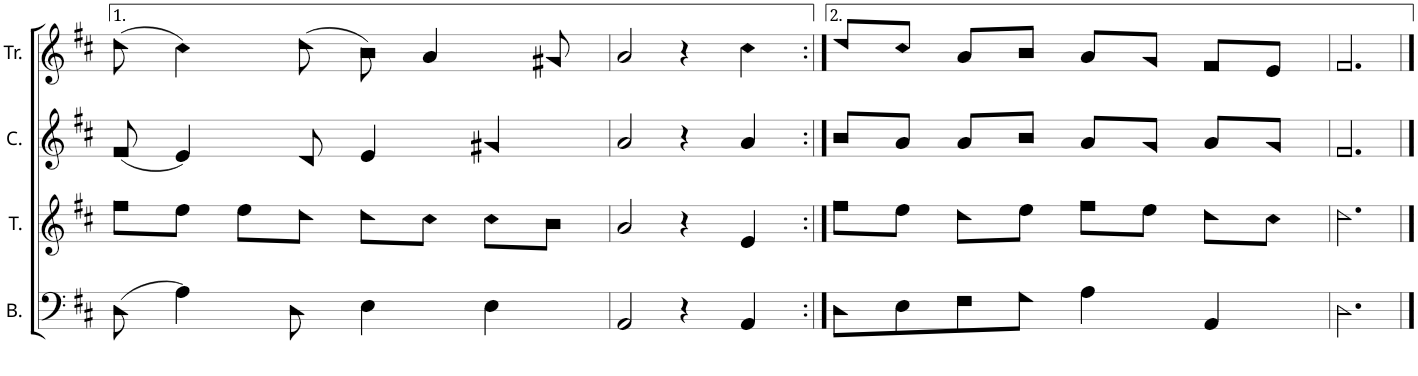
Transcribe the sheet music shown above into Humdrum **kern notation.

**kern	**kern	**kern	**kern
*part4	*part3	*part2	*part1
*staff4	*staff3	*staff2	*staff1
*I"B.	*I"T.	*I"C.	*I"Tr.
*I'B.	*I'T.	*I'C.	*I'Tr.
!!LO:PB:g=z
*clefF4	*clefG2	*clefG2	*clefG2
*k[f#c#]	*k[f#c#]	*k[f#c#]	*k[f#c#]
*M4/4	*M4/4	*M4/4	*M4/4
*met(c)	*met(c)	*met(c)	*met(c)
=16	=16	=16	=16
(8D!\	8ff#!\L	(8f#!/	(8dd!\
4A!\)	8ee!\J	4e!/)	4cc#!\)
.	8ee!\L	.	.
8D!\	8dd!\J	8d!/	(8dd!\
4E!\	8dd!\L	4e!/	8b!\)
.	8cc#!\J	.	4a!/
4E!\	8cc#!\L	4g#X!/	.
.	8b!\J	.	8g#X!/
=17	=17	=17	=17
2AA!/	2a!/	2a!/	2a!/
4r	4r	4r	4r
4AA!/	4e!/	4a!/	4cc#!\
=18:|!	=18:|!	=18:|!	=18:|!
8D!\L	8ff#!\L	8b!/L	8dd!/L
8E!\	8ee!\J	8a!/J	8cc#!/J
8F#!\	8dd!\L	8a!/L	8a!/L
8G!\J	8ee!\J	8b!/J	8b!/J
4A!\	8ff#!\L	8a!/L	8a!/L
.	8ee!\J	8g!/J	8g!/J
4AA!/	8dd!\L	8a!/L	8f#!/L
.	8cc#!\J	8g!/J	8e!/J
=19	=19	=19	=19
2.D!\	2.dd!\	2.f#!/	2.f#!/
==	==	==	==
*-	*-	*-	*-
